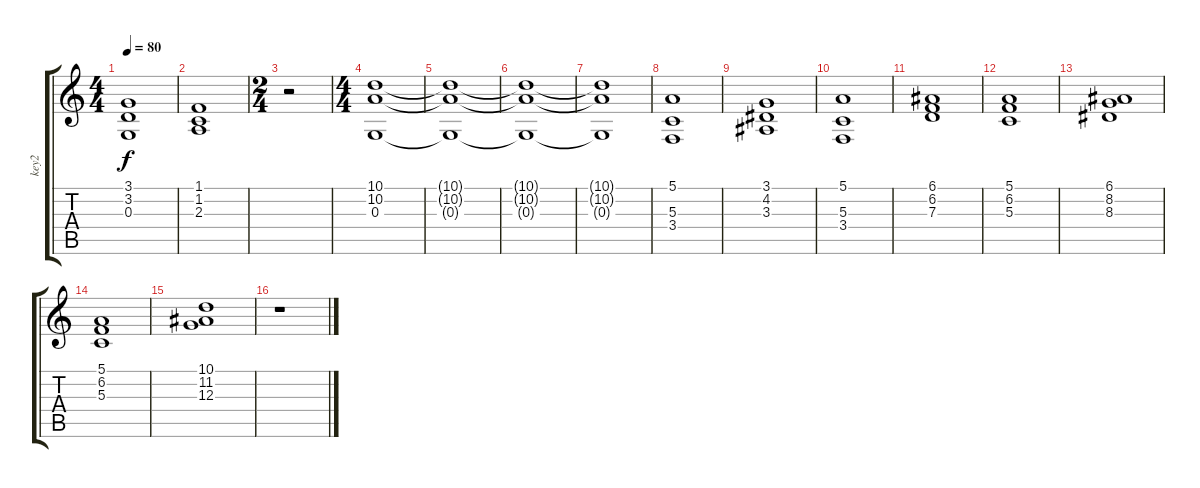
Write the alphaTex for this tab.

\track ("key2" "key2") {instrument synthstrings2}
\staff {score tabs}
\tuning (E4 B3 G3 D3 A2 E2) {hide}
\ts (4 4)
\tempo 80
\clef g2
\ks c
(3.1 3.2 0.3).1{dy f} |
(1.1 1.2 2.3).1 |
\ts (2 4)
r.2 |
\ts (4 4)
(10.1 10.2 0.3).1 |
(10.1{t} 10.2{t} 0.3{t}).1 |
(10.1{t} 10.2{t} 0.3{t}).1 |
(10.1{t} 10.2{t} 0.3{t}).1 |
(5.1 5.3 3.4).1 |
(3.1 4.2 3.3).1 |
(5.1 5.3 3.4).1 |
(6.1 6.2 7.3).1 |
(5.1 6.2 5.3).1 |
(6.1 8.2 8.3).1 |
(5.1 6.2 5.3).1 |
(10.1 11.2 12.3).1 |
r.1
